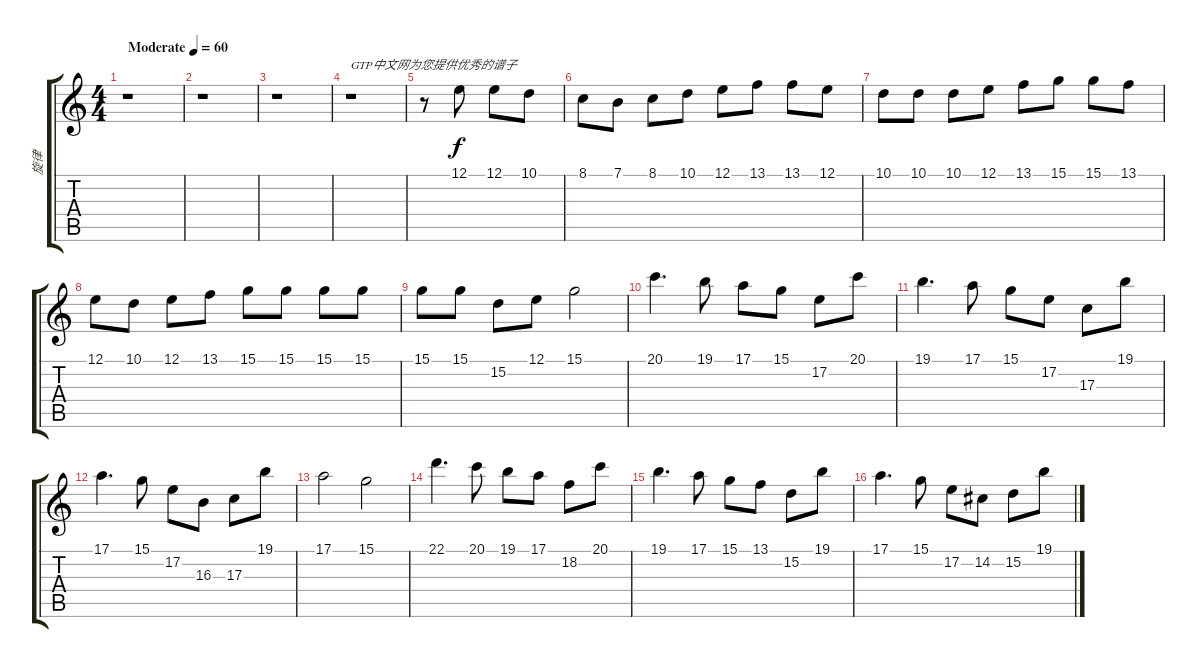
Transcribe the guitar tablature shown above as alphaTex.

\track ("旋律" "旋律") {instrument fx6goblins}
\staff {score tabs}
\tuning (E4 B3 G3 D3 A2 E2) {hide}
\ts (4 4)
\tempo (60 "Moderate")
\clef g2
\ks c
r.1{dy f instrument fx6goblins} |
r.1 |
r.1 |
r.1{txt "GTP中文网为您提供优秀的谱子"} |
r.8 12.1.8{instrument electricguitarmuted} 12.1.8 10.1.8 |
8.1.8 7.1.8 8.1.8 10.1.8 12.1.8 13.1.8 13.1.8 12.1.8 |
10.1.8 10.1.8 10.1.8 12.1.8 13.1.8 15.1.8 15.1.8 13.1.8 |
12.1.8 10.1.8 12.1.8 13.1.8 15.1.8 15.1.8 15.1.8 15.1.8 |
15.1.8 15.1.8 15.2.8 12.1.8 15.1.2 |
20.1.4{d} 19.1.8 17.1.8 15.1.8 17.2.8 20.1.8 |
19.1.4{d} 17.1.8 15.1.8 17.2.8 17.3.8 19.1.8 |
17.1.4{d} 15.1.8 17.2.8 16.3.8 17.3.8 19.1.8 |
17.1.2 15.1.2 |
22.1.4{d} 20.1.8 19.1.8 17.1.8 18.2.8 20.1.8 |
19.1.4{d} 17.1.8 15.1.8 13.1.8 15.2.8 19.1.8 |
17.1.4{d} 15.1.8 17.2.8 14.2.8 15.2.8 19.1.8
